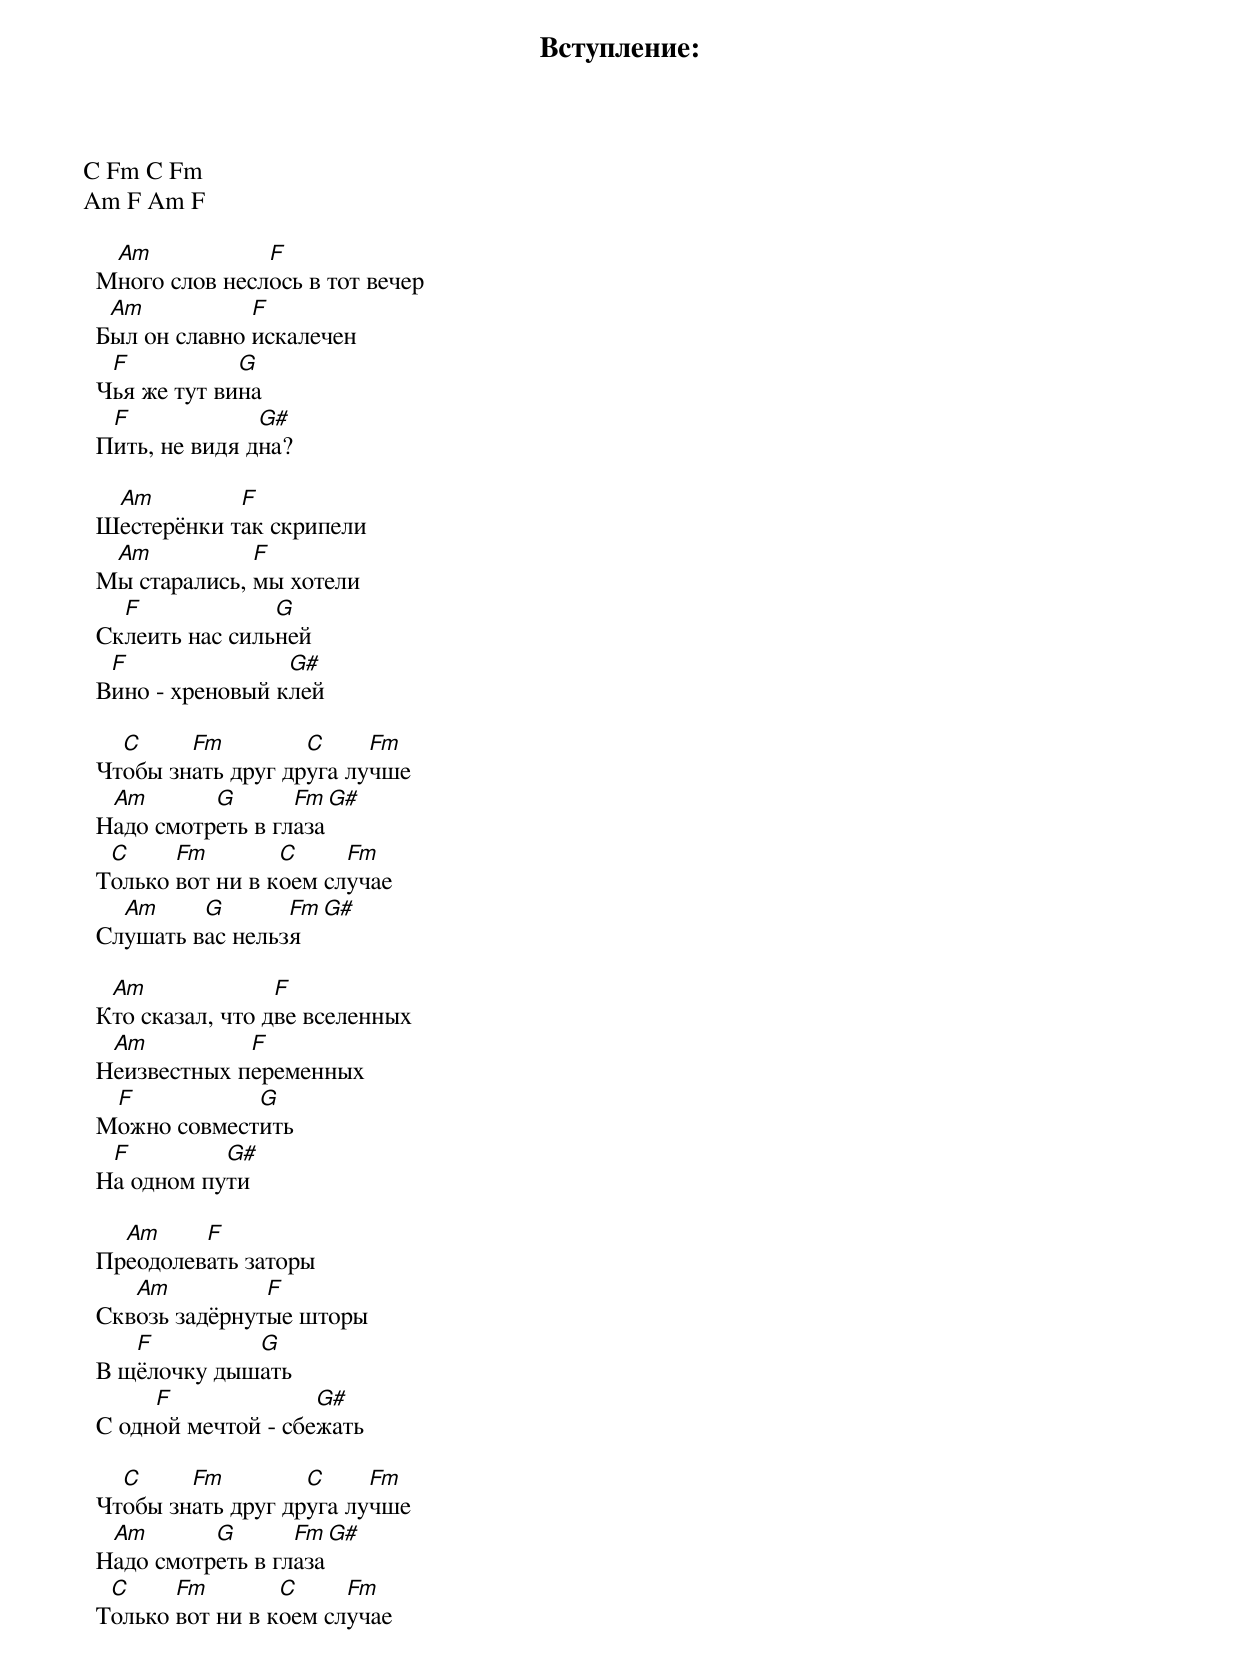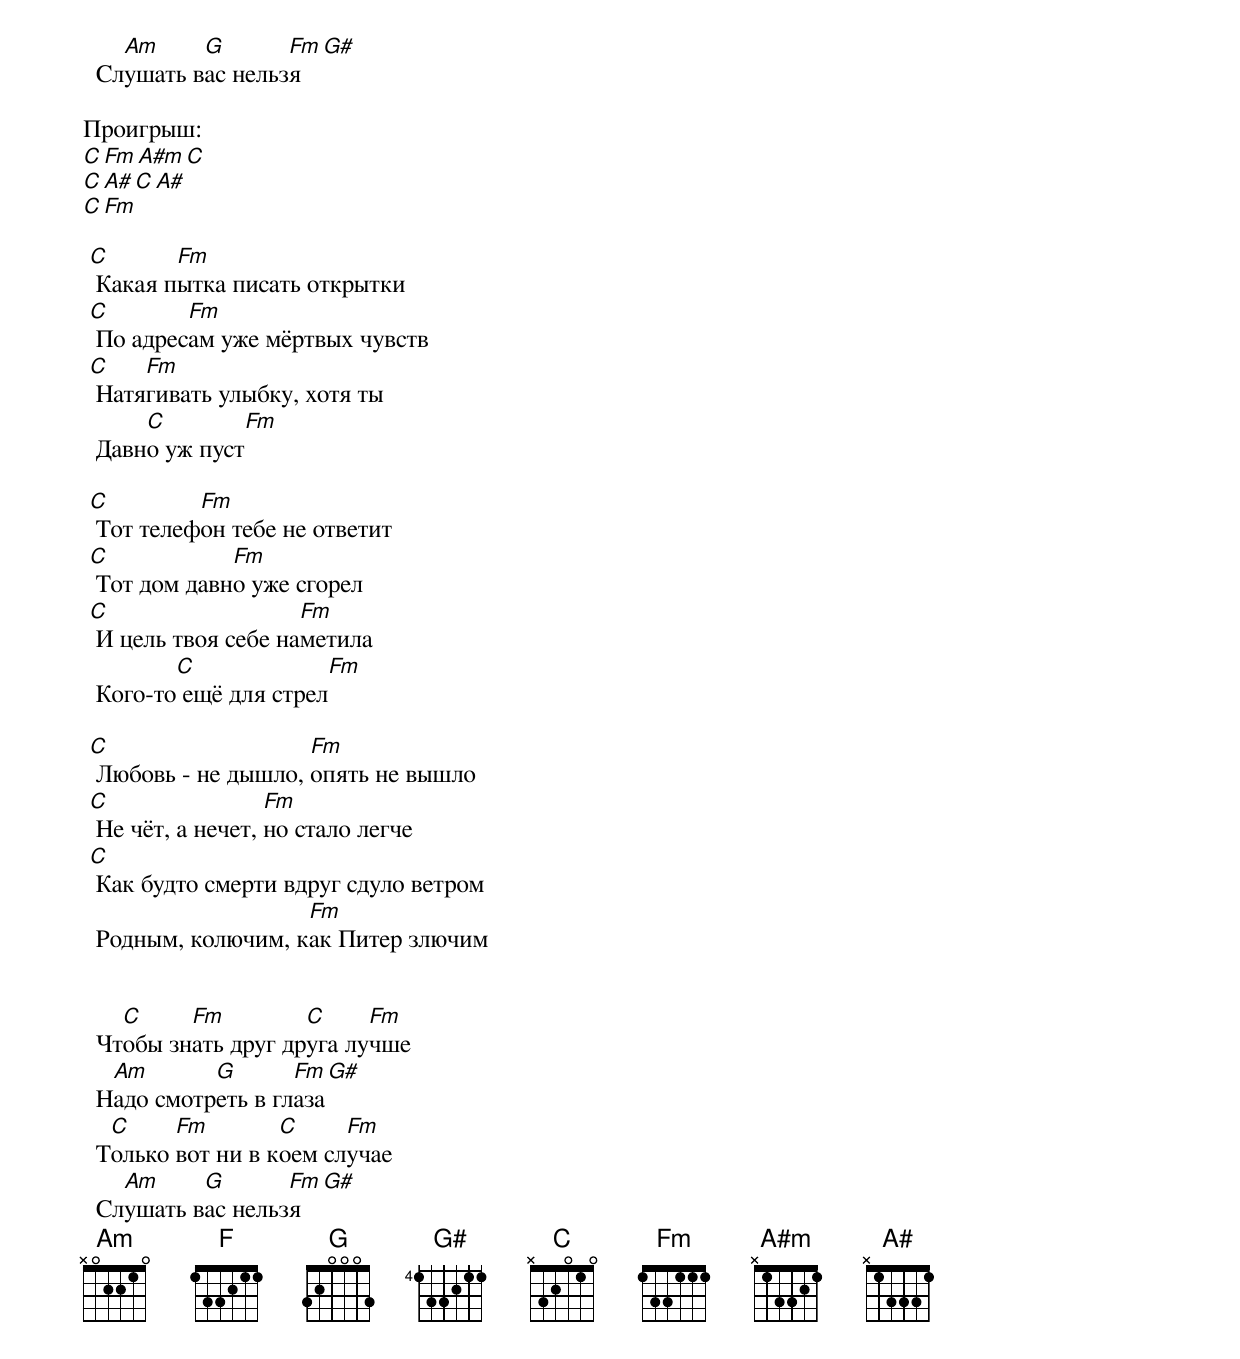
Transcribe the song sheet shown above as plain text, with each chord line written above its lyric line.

Вступление:
C Fm C Fm
Am F Am F

   Am            F
  Много слов неслось в тот вечер
   Am           F
  Был он славно искалечен
   F           G
  Чья же тут вина
   F             G#
  Пить, не видя дна?

   Am         F
  Шестерёнки так скрипели
   Am           F
  Мы старались, мы хотели
    F             G
  Склеить нас сильней
   F               G#
  Вино - хреновый клей

    C     Fm         C     Fm
  Чтобы знать друг друга лучше
   Am       G       Fm   G#
  Надо смотреть в глаза
   C     Fm        C     Fm
  Только вот ни в коем случае
    Am     G       Fm   G#
  Слушать вас нельзя

   Am              F
  Кто сказал, что две вселенных
   Am          F
  Неизвестных переменных
   F           G
  Можно совместить
   F         G#
  На одном пути

    Am     F
  Преодолевать заторы
     Am          F
  Сквозь задёрнутые шторы
     F         G
  В щёлочку дышать
       F              G#
  С одной мечтой - сбежать

    C     Fm         C     Fm
  Чтобы знать друг друга лучше
   Am       G       Fm   G#
  Надо смотреть в глаза
   C     Fm        C     Fm
  Только вот ни в коем случае
    Am     G       Fm   G#
  Слушать вас нельзя

Проигрыш:
C Fm A#m C
C A# C A#
C Fm

 C       Fm
  Какая пытка писать открытки
 C        Fm
  По адресам уже мёртвых чувств
 C    Fm
  Натягивать улыбку, хотя ты
      C         Fm
  Давно уж пуст

 C         Fm
  Тот телефон тебе не ответит
 C            Fm
  Тот дом давно уже сгорел
 C                   Fm
  И цель твоя себе наметила
         C              Fm
  Кого-то ещё для стрел

 C                   Fm
  Любовь - не дышло, опять не вышло
 C                 Fm
  Не чёт, а нечет, но стало легче
 C
  Как будто смерти вдруг сдуло ветром
                    Fm
  Родным, колючим, как Питер злючим


    C     Fm         C     Fm
  Чтобы знать друг друга лучше
   Am       G       Fm   G#
  Надо смотреть в глаза
   C     Fm        C     Fm
  Только вот ни в коем случае
    Am     G       Fm   G#
  Слушать вас нельзя
